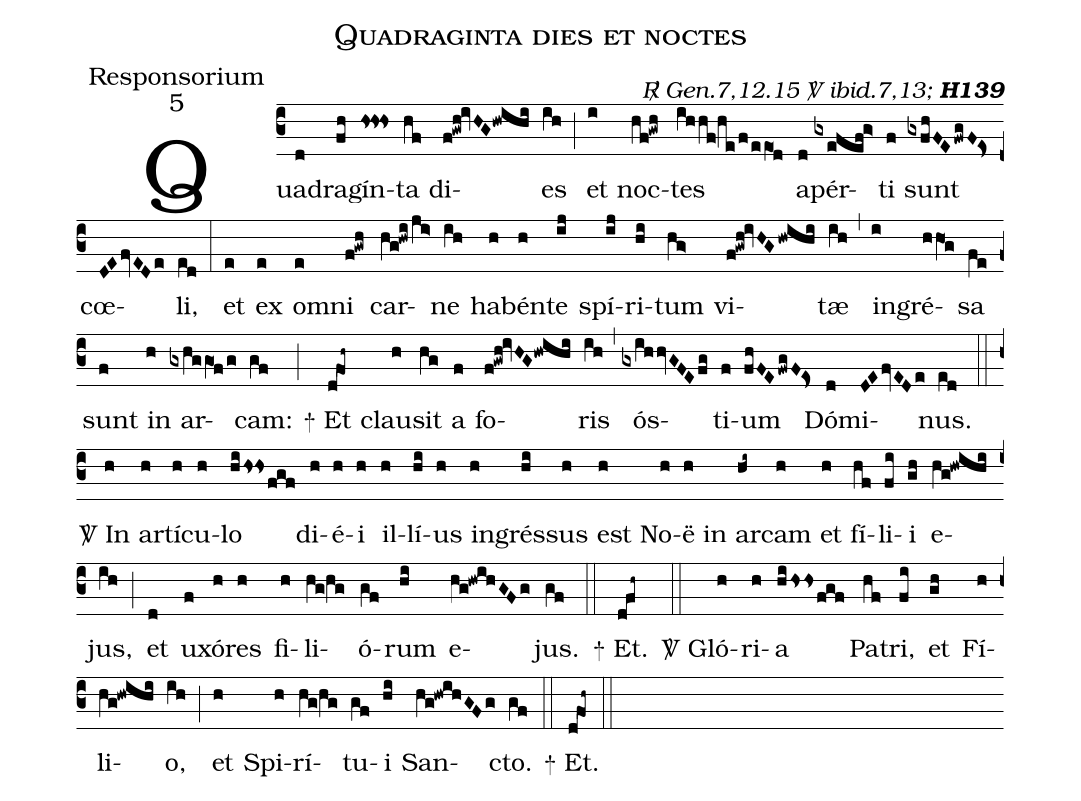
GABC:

name:Quadraginta dies et noctes;
office-part:Responsorium;
mode:5;
commentary:{\itshape\mdseries \Rbar\ Gen.7,12.15 \Vbar\ ibid.7,13;\/} {\bfseries H139};;
%%
(c3) Qua(d)dra(fh)gín(hs!hs!hs)ta(hf) di(f!gwh!ivHG/0hwihi)es(ih) (;)
et(i) noc(hf!gwh)tes(ihhf/0he/f/eeO1d) a(d)pér(gxefef!g>)ti(f) sunt(gxfhFEfwgF!es<) cœ(DEfvEDe)li,(ed) (:)
et(e) ex(e) om(e)ni(f!gwh) car(hg!hwiji>)ne(ih) ha(h)bén(h)te(ij) spí(ij)ri(hi)tum(hg>) vi(f!gwh!ivHGhwihi)tæ(ih) (,)
in(i)gré(hhO1g)sa(fe) sunt(f) in(h) ar(gxhggO1fg)cam:(gf) (;)
<sp>+</sp> Et(d@foh~) clau(h)sit(hg) a(f) fo(f!gwh!ivHG/0hwihi)ris(ih) (,)
ós(gxihhvGFEfg)ti(f)um(fhFEfwgF!es<) Dó(d)mi(DEfvEDe)nus.(ed) (::)
<sp>V/</sp> In(h) ar(h)tí(h)cu(h)lo(hihs/0hsfgf) di(h)é(h)i(h) il(h)lí(hi)us(h) in(h)grés(hi)sus(h) est(h) No(h)ë in(h) ar(hi~)cam(h) et(h) fí(hf)li(fi)i(gh) e(hg!hwihi)jus,(ih) (;)
et(d) u(f)xó(h)res(h) fi(h)li(hg/0hg)ó(gf)rum(hi) e(hg!hwihGFg)jus.(gf) (::)
<sp>+</sp> Et.(dfh~) (::)
<sp>V/</sp> Gló(h)ri(h)a(hihssfgf) Pa(hf)tri,(fi) et(gh) Fí(h)li(hg!hwihi)o,(ih) (;)
et(h) Spi(h)rí(hg/0hg)tu(gf)i(hi) San(hg!hwihGFg)cto.(gf)  (::)
<sp>+</sp> Et.(d@foh~) (::)
